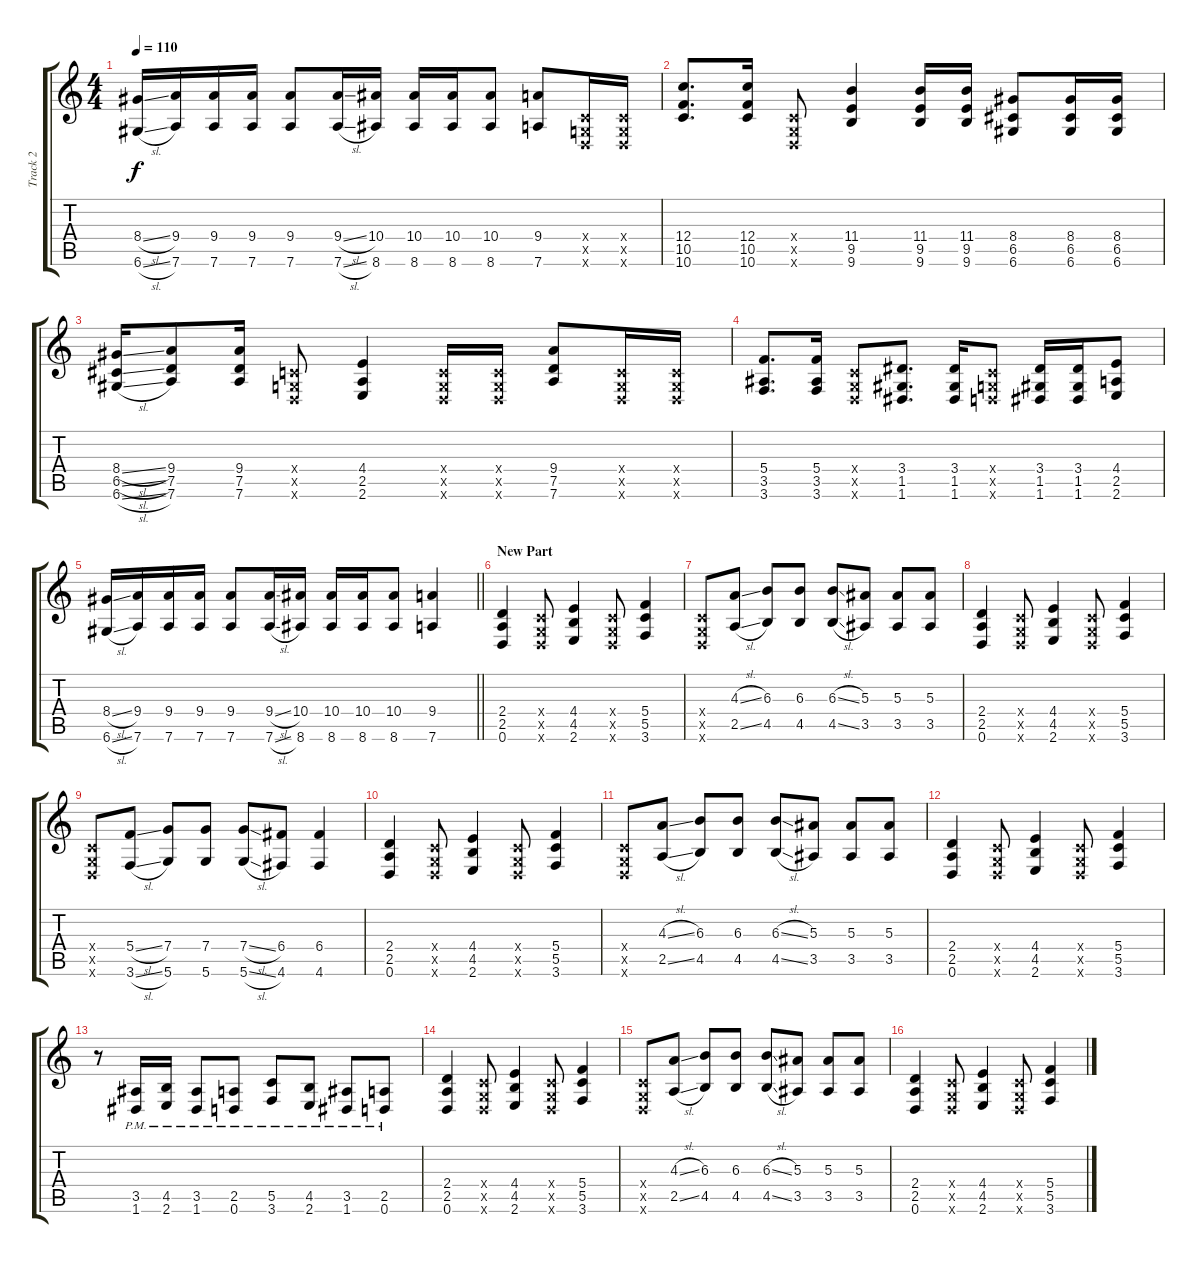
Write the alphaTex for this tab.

\track ("Track 2" "Track 2") {instrument overdrivenguitar}
\staff {score tabs}
\tuning (D4 A3 F3 C3 G2 D2) {hide}
\ts (4 4)
\tempo 110
\clef g2
\ks c
(8.4{sl} 6.6{sl}).16{dy f} (9.4 7.6).16 (9.4 7.6).16 (9.4 7.6).16 (9.4 7.6).8 (9.4{sl} 7.6{sl}).16 (10.4 8.6).16 (10.4 8.6).16 (10.4 8.6).16 (10.4 8.6).8 (9.4 7.6).8 (0.4{x} 0.5{x} 0.6{x}).16 (0.4{x} 0.5{x} 0.6{x}).16 |
(12.4 10.5 10.6).8{d} (12.4 10.5 10.6).16 (0.4{x} 0.5{x} 0.6{x}).8 (11.4 9.5 9.6).4 (11.4 9.5 9.6).16 (11.4 9.5 9.6).16 (8.4 6.5 6.6).8 (8.4 6.5 6.6).16 (8.4 6.5 6.6).16 |
(8.4{sl} 6.5{sl} 6.6{sl}).16 (9.4 7.5 7.6).8 (9.4 7.5 7.6).16 (0.4{x} 0.5{x} 0.6{x}).8 (4.4 2.5 2.6).4 (0.4{x} 0.5{x} 0.6{x}).16 (0.4{x} 0.5{x} 0.6{x}).16 (9.4 7.5 7.6).8 (0.4{x} 0.5{x} 0.6{x}).16 (0.4{x} 0.5{x} 0.6{x}).16 |
(5.4 3.5 3.6).8{d} (5.4 3.5 3.6).16 (0.4{x} 0.5{x} 0.6{x}).8 (3.4 1.5 1.6).8{d} (3.4 1.5 1.6).16 (0.4{x} 0.5{x} 0.6{x}).8 (3.4 1.5 1.6).16 (3.4 1.5 1.6).16 (4.4 2.5 2.6).8 |
\barLineRight lightlight
(8.4{sl} 6.6{sl}).16 (9.4 7.6).16 (9.4 7.6).16 (9.4 7.6).16 (9.4 7.6).8 (9.4{sl} 7.6{sl}).16 (10.4 8.6).16 (10.4 8.6).16 (10.4 8.6).16 (10.4 8.6).8 (9.4 7.6).4 |
\section ("" "New Part")
(2.4 2.5 0.6).4{instrument overdrivenguitar} (0.4{x} 0.5{x} 0.6{x}).8 (4.4 4.5 2.6).4 (0.4{x} 0.5{x} 0.6{x}).8 (5.4 5.5 3.6).4 |
(0.4{x} 0.5{x} 0.6{x}).8 (4.3{sl} 2.5{sl}).8 (6.3 4.5).8 (6.3 4.5).8 (6.3{sl} 4.5{sl}).8 (5.3 3.5).8 (5.3 3.5).8 (5.3 3.5).8 |
(2.4 2.5 0.6).4 (0.4{x} 0.5{x} 0.6{x}).8 (4.4 4.5 2.6).4 (0.4{x} 0.5{x} 0.6{x}).8 (5.4 5.5 3.6).4 |
(0.4{x} 0.5{x} 0.6{x}).8 (5.4{sl} 3.6{sl}).8 (7.4 5.6).8 (7.4 5.6).8 (7.4{sl} 5.6{sl}).8 (6.4 4.6).8 (6.4 4.6).4 |
(2.4 2.5 0.6).4 (0.4{x} 0.5{x} 0.6{x}).8 (4.4 4.5 2.6).4 (0.4{x} 0.5{x} 0.6{x}).8 (5.4 5.5 3.6).4 |
(0.4{x} 0.5{x} 0.6{x}).8 (4.3{sl} 2.5{sl}).8 (6.3 4.5).8 (6.3 4.5).8 (6.3{sl} 4.5{sl}).8 (5.3 3.5).8 (5.3 3.5).8 (5.3 3.5).8 |
(2.4 2.5 0.6).4 (0.4{x} 0.5{x} 0.6{x}).8 (4.4 4.5 2.6).4 (0.4{x} 0.5{x} 0.6{x}).8 (5.4 5.5 3.6).4 |
r.8 (3.5{pm} 1.6{pm}).16 (4.5{pm} 2.6{pm}).16 (3.5{pm} 1.6{pm}).8 (2.5{pm} 0.6{pm}).8 (5.5{pm} 3.6{pm}).8 (4.5{pm} 2.6{pm}).8 (3.5{pm} 1.6{pm}).8 (2.5{pm} 0.6{pm}).8 |
(2.4 2.5 0.6).4 (0.4{x} 0.5{x} 0.6{x}).8 (4.4 4.5 2.6).4 (0.4{x} 0.5{x} 0.6{x}).8 (5.4 5.5 3.6).4 |
(0.4{x} 0.5{x} 0.6{x}).8 (4.3{sl} 2.5{sl}).8 (6.3 4.5).8 (6.3 4.5).8 (6.3{sl} 4.5{sl}).8 (5.3 3.5).8 (5.3 3.5).8 (5.3 3.5).8 |
(2.4 2.5 0.6).4 (0.4{x} 0.5{x} 0.6{x}).8 (4.4 4.5 2.6).4 (0.4{x} 0.5{x} 0.6{x}).8 (5.4 5.5 3.6).4
